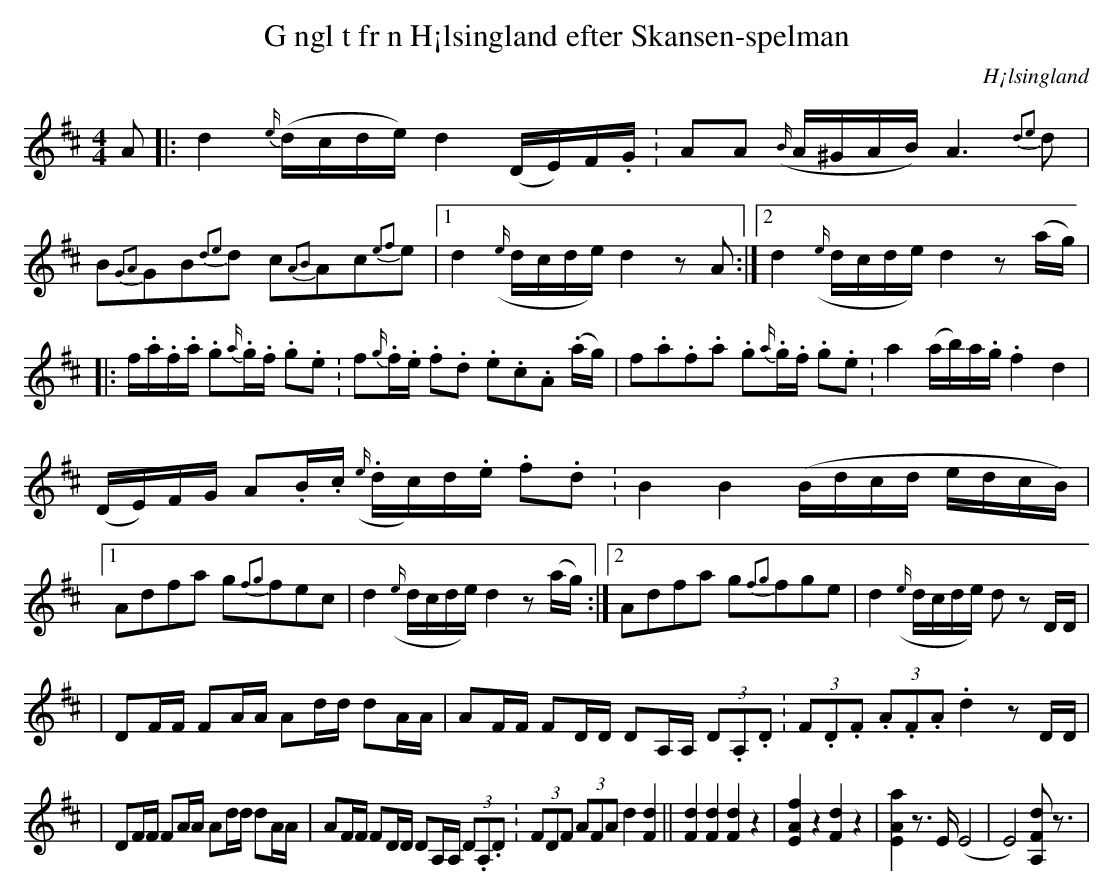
X:1
T: G ngl t fr n H¡lsingland efter Skansen-spelman
O: H¡lsingland
M: 4/4
L: 1/16
K: D
A2|:d4 {e/}(dcde) d4 (DE)F.G.| A2A2 ({B/}A^GAB) A6 {d2e2}d2 |B2{G2A2}G2B2{d2e2}d2 c2{A2B2}A2c2{e2f2}e2 |1 d4 ({e/}dcde) d4 z2 A2:|2 d4 ({e/}dcde) d4 z2 (ag)|
|:f.a.f.a. g2.{a/}g.f. g2.e2.| f2.{g/}f.e. f2.d2. e2.c2.A2. (ag)|f2.a2.f2.a2. g2.{a/}g.f. g2.e2. | a4 (ab)a.g. f4 d4|
(DE)FG A2.B.c. ({e/}dc)d.e. f2.d2.|B4 B4 (Bdcd edcB) |1 A2d2f2a2 g2{f2g2}f2e2c2 |d4 ({e/}dcde) d4 z2 (ag) :|2 A2d2f2a2 g2{f2g2}f2g2e2 |d4 ({e/}dcde) d2 z2 DD|
|D2FF F2AA A2dd d2AA|A2FF F2DD D2A,A, (3D2.A,2.D2.|(3F2.D2.F2. (3A2.F2.A2. d4 z2  DD|
|D2FF F2AA A2dd d2AA|A2FF F2DD D2A,A, (3D2.A,2.D2.|(3F2D2F2 (3A2F2A2 d4  [F4d4]||[F4d4] [F4d4] [F4d4] z4|[E4A4f4] z4 [F4 d4] z4|[E4A4a4] z3 E (E8|E8) [A,2F2d2] z3|
